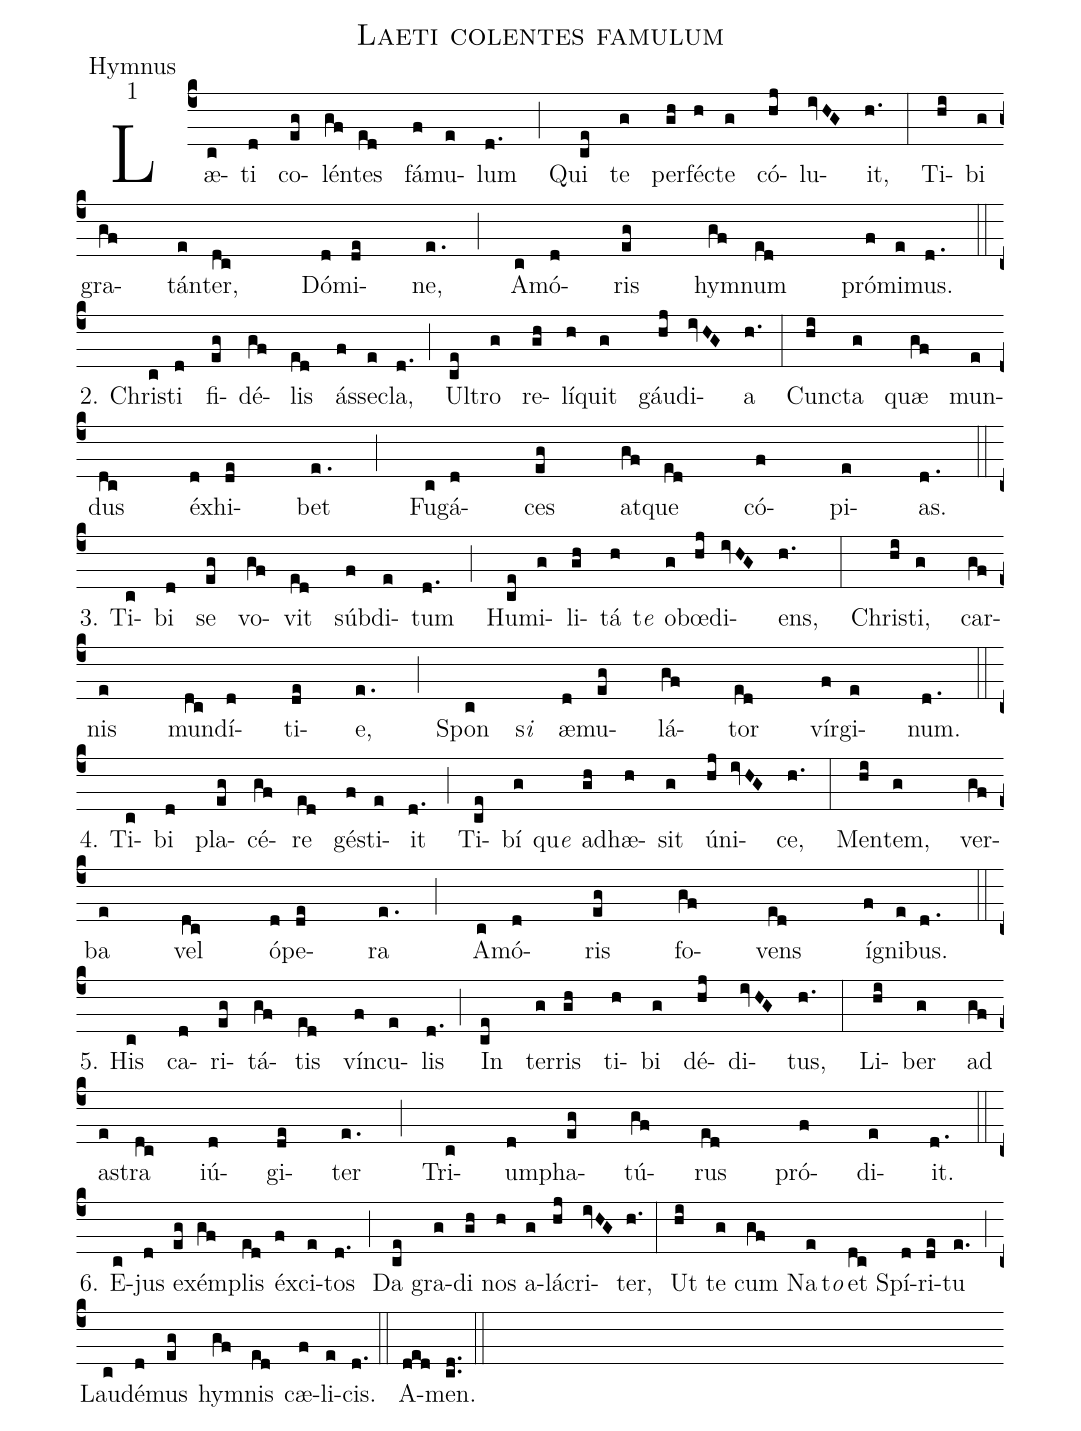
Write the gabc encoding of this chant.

name:Laeti colentes famulum;
office-part:Hymnus;
mode:1;
%%
(c4)
Læ(c)ti(d) co(eg)lén(gf)tes(ed) fá(f)mu(e)lum (d.) (;)
Qui(ce) te(g) per(gh)fé(h)cte(g) có(hj)lu(ivHG)it, (h.) (:)
Ti(hi)bi(g) gra(gf)tán(e)ter, (dc) Dó(d)mi(de)ne, (e.) (;)
A(c)mó(d)ris(eg) hym(gf)num(ed) pró(f)mi(e)mus. (d.) (::z)
2. Chris(c)ti(d) fi(eg)dé(gf)lis(ed) ás(f)se(e)cla, (d.) (;)
Ul(ce)tro(g) re(gh)lí(h)quit(g) gáu(hj)di(ivHG)a (h.) (:)
Cun(hi)cta(g) quæ(gf) mun(e)dus(dc) éx(d)hi(de)bet (e.) (;)
Fu(c)gá(d)ces(eg) at(gf)que(ed) có(f)pi(e)as. (d.) (::z)

3. Ti(c)bi(d) se(eg) vo(gf)vit(ed) súb(f)di(e)tum (d.) (;)
Hu(ce)mi(g)li(gh)tá(h)t<i>e</i>() ob(g)œ(hj)di(ivHG)ens, (h.) (:)
Chri(hi)sti, (g) car(gf)nis(e) mun(dc)dí(d)ti(de)e, (e.) (;)
Spon(c)s<i>i</i>() æ(d)mu(eg)lá(gf)tor(ed) vír(f)gi(e)num. (d.) (::z)

4. Ti(c)bi(d) pla(eg)cé(gf)re(ed) gés(f)ti(e)it (d.) (;)
Ti(ce)bí(g)qu<i>e</i>() ad(gh)hæ(h)sit(g) ú(hj)ni(ivHG)ce, (h.) (:)
Men(hi)tem, (g) ver(gf)ba(e) vel(dc) ó(d)pe(de)ra (e.) (;)
A(c)mó(d)ris(eg) fo(gf)vens(ed) í(f)gni(e)bus. (d.) (::z)

5. His(c) ca(d)ri(eg)tá(gf)tis(ed) vín(f)cu(e)lis (d.) (;)
In(ce) ter(g)ris(gh) ti(h)bi(g) dé(hj)di(ivHG)tus, (h.) (:)
Li(hi)ber (g) ad(gf) as(e)tra(dc) iú(d)gi(de)ter (e.) (;)
Tri(c)um(d)pha(eg)tú(gf)rus(ed) pró(f)di(e)it. (d.) (::z)

6. E(c)jus(d) ex(eg)ém(gf)plis(ed) éx(f)ci(e)tos (d.) (;)
Da(ce) gra(g)di(gh) nos(h) a(g)lá(hj)cri(ivHG)ter, (h.) (:)
Ut(hi) te(g) cum(gf) Na(e)t<i>o</i>() et(dc) Spí(d)ri(de)tu (e.) (;)
Lau(c)dé(d)mus(eg) hym(gf)nis(ed) cæ(f)li(e)cis. (d.) (::)

A(ded)men. (cd..) (::)
